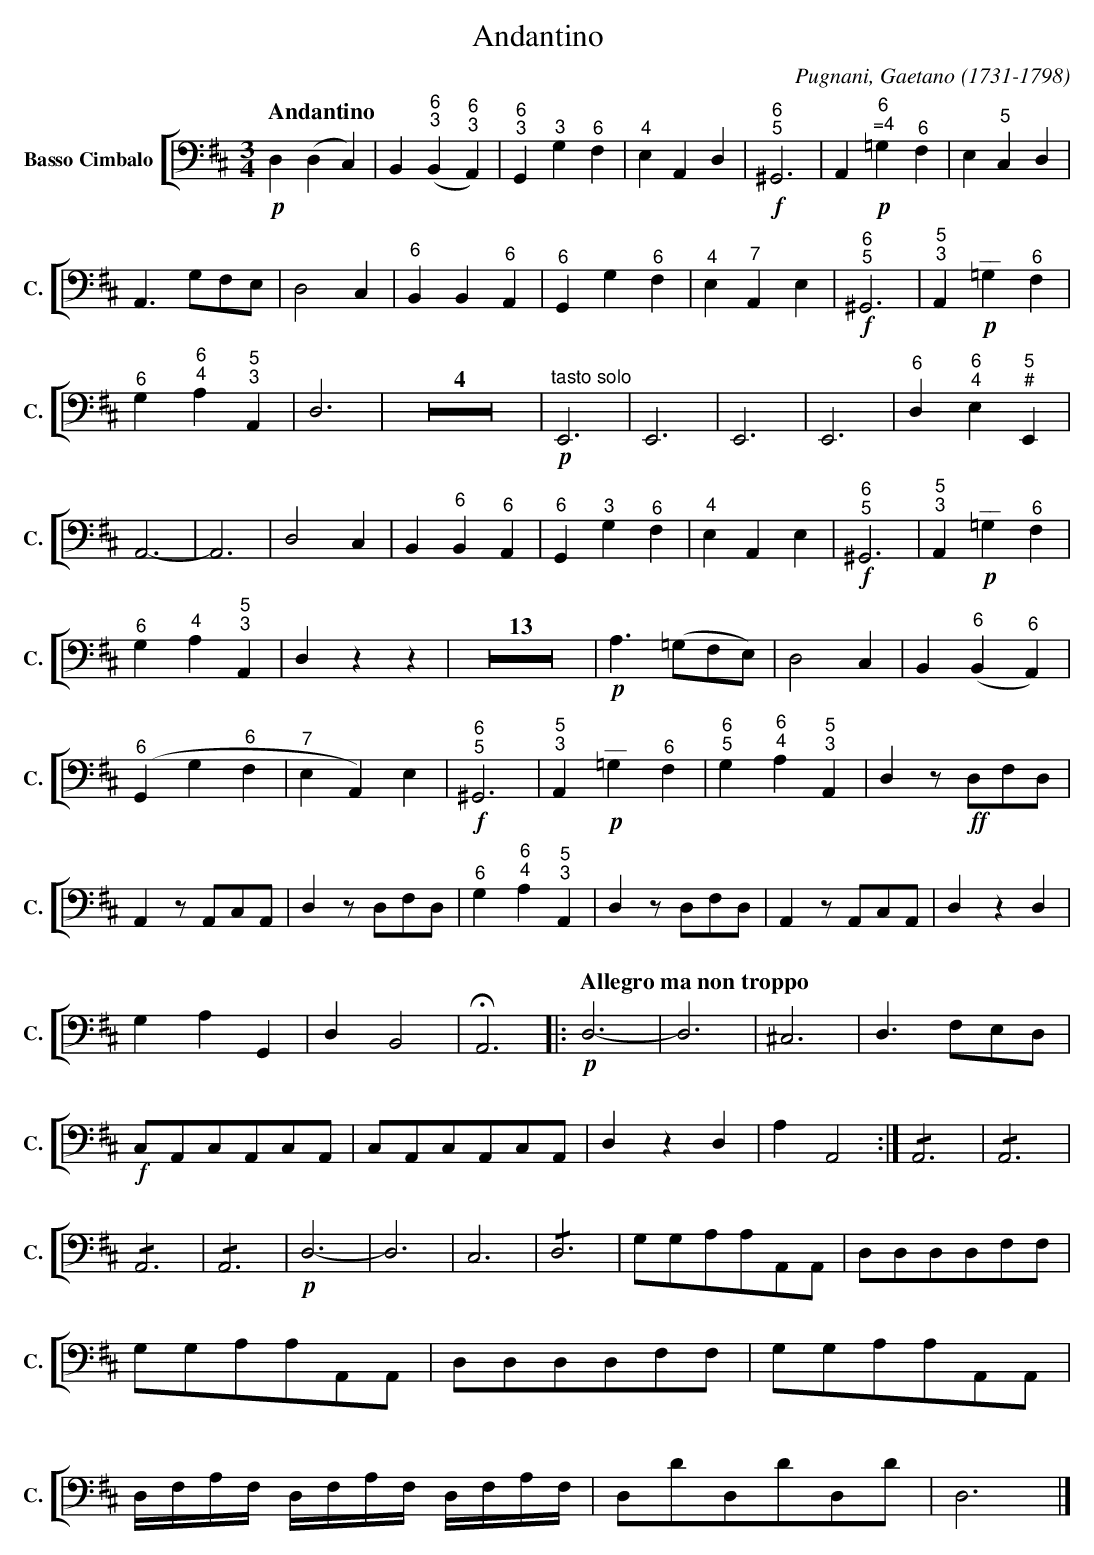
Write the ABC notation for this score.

X:1
T:Andantino
C:Pugnani, Gaetano (1731-1798)
M:3/4
L:1/4
K:D
V: 9 clef=bass name="Basso Cimbalo" sname="C."
%%staves [ 9 ]
[Q:"Andantino"] !p!D,(D,C,) | B,,(B,,A,,) | G,, G,F, | E,A,,D, | !f!^G,,3 | \
d: | * "^6;3" "^6;3" | "^6;3" "^3" "^6" | "^4" | "^6;5" |
   A,,!p!=G,F, | E,C,D, | A,,>G,F,/E,/ | D,2C, | B,,B,,A,, | G,,G,F, | E,A,,E, | !f!^G,,3 | \
d: * "^6;\=4" "^6" | * "^5" | | | "^6" * "^6" | "^6" * "^6" | "^4" "^7" | "^6;5"
   A,,!p!=G,F, | G,A,A,, | D,3 | Z4 | "^tasto solo" !p!E,,3 | E,,3 | E,,3 | E,,3 | D,E,E,, | A,,3- | A,,3 | \
d: "^5;3" "^__" "^6" | "^6" "^6;4" "^5;3" ||||||| "^6" "^6;4" "^5;\#"
   D,2C, | B,,B,,A,, | G,,G,F, | E,A,,E, | !f!^G,,3 | A,,!p!=G,F, | \
d: | *"^6" "^6" | "^6" "^3" "^6" | "^4" | "^6;5" | "^5;3" "^__" "^6"
   G,A,A,, | D,zz| Z13 | !p!A,>(=G,F,/E,/) | D,2C, | B,,(B,,A,,) | (G,,G,F, | E,A,,)E, | !f!^G,,3 | \
d: "^6" "^4" "^5;3" ||||| * "^6" "^6" "^6" * "^6" "^7" | "^6;5"
   A,,!p!=G,F, | G,A,A,,|D,z/!ff!D,/F,/D,/ | A,, z/A,,/C,/A,,/ | D,z/D,/F,/D,/ | \
d: "^5;3" "^__" "^6" | "^6;5" "^6;4" "^5;3"
   G,A,A,,| D, z/D,/F,/D,/ | A,, z/A,,/C,/A,,/ | D,zD, | G,A,G,, | D,B,,2 | !fermata!A,,3 |: \
d: "^6" "^6;4" "^5;3"
[Q:"Allegro ma non troppo"] !p!D,3- | D,3 | ^C,3 | D,>F,E,/D,/ | \
   !f! C,/A,,/C,/A,,/C,/A,,/ | C,/A,,/C,/A,,/C,/A,,/ | D,zD, | A,A,,2 :| \
   !/!A,,3 | !/!A,,3 | !/!A,,3 | !/!A,,3 | !p!D,3- | D,3 | C,3 | !/!D,3 | \
   G,/G,/A,/A,/A,,/A,,/ | D,/D,/D,/D,/F,/F,/ | G,/G,/A,/A,/A,,/A,,/ | \
   D,/D,/D,/D,/F,/F,/ | G,/G,/A,/A,/A,,/A,,/ | \
   D,//F,//A,//F,// D,//F,//A,//F,// D,//F,//A,//F,// | D,/D/D,/D/D,/D/ | D,3 |]\
